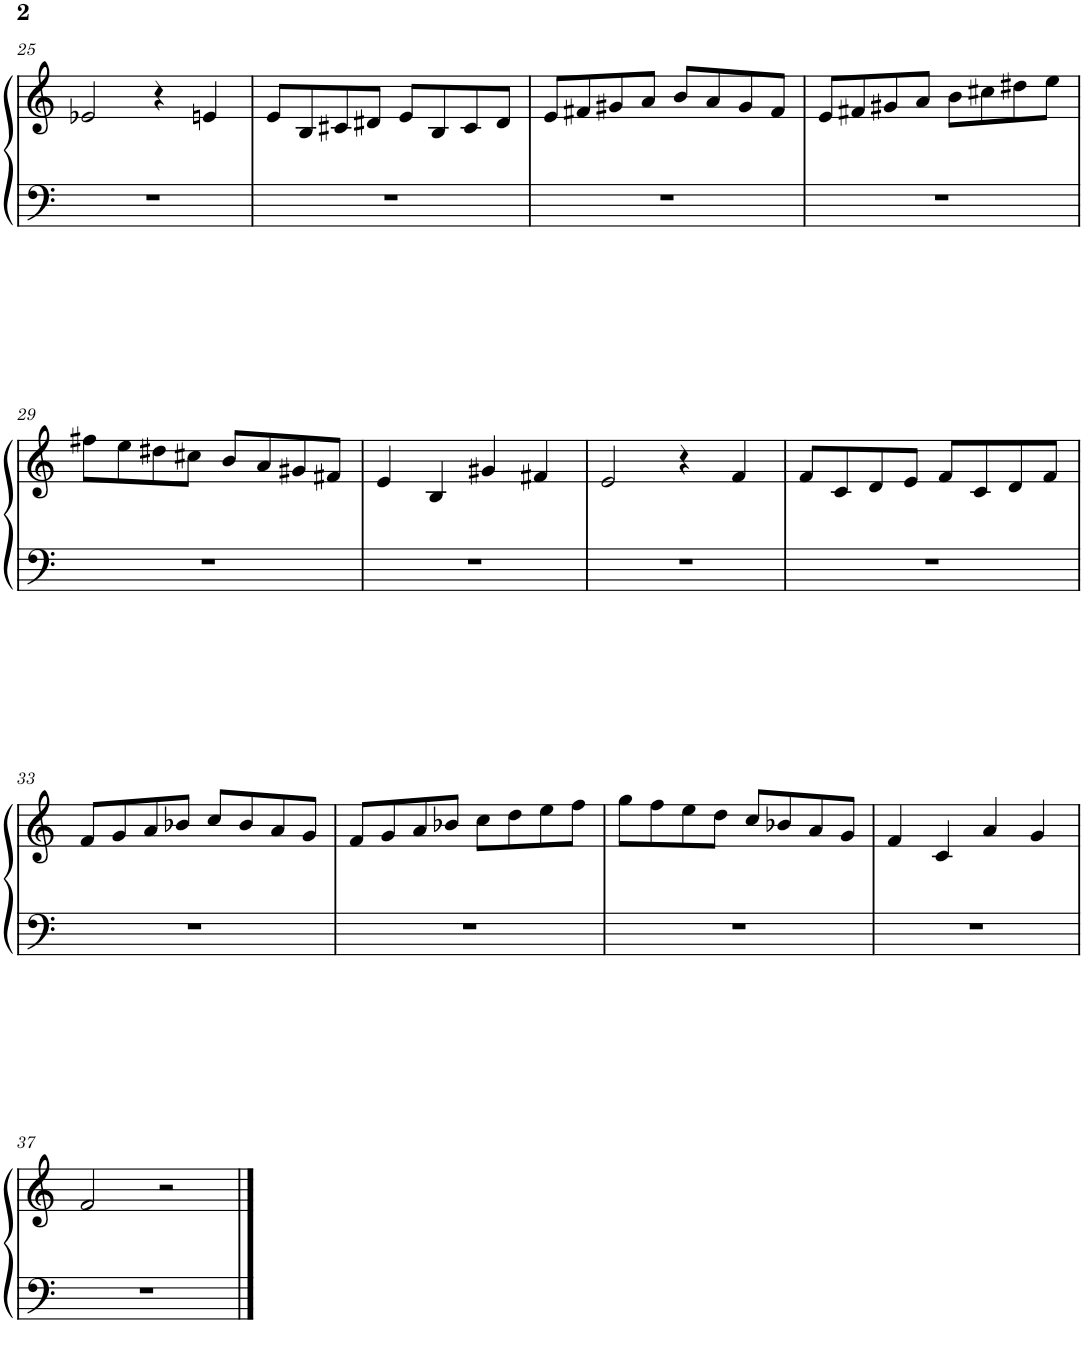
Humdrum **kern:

**kern	**kern
*part1	*part1
*staff2	*staff1
*I"Piano	*
*I'Pno.	*
!!LO:PB:g=z
*clefF4	*clefG2
*k[]	*k[]
*M4/4	*M4/4
=25	=25
1r	2e-X/
.	4r
.	4en/
=26	=26
1r	8e/L
.	8B/
.	8c#X/
.	8d#X/J
.	8e/L
.	8B/
.	8c#/
.	8d#/J
=27	=27
1r	8e/L
.	8f#X/
.	8g#X/
.	8a/J
.	8b/L
.	8a/
.	8g#/
.	8f#/J
=28	=28
1r	8e/L
.	8f#X/
.	8g#X/
.	8a/J
.	8b\L
.	8cc#X\
.	8dd#X\
.	8ee\J
!!LO:LB:g=z
=29	=29
1r	8ff#X\L
.	8ee\
.	8dd#X\
.	8cc#X\J
.	8b/L
.	8a/
.	8g#X/
.	8f#X/J
=30	=30
1r	4e/
.	4B/
.	4g#X/
.	4f#X/
=31	=31
1r	2e/
.	4r
.	4f/
=32	=32
1r	8f/L
.	8c/
.	8d/
.	8e/J
.	8f/L
.	8c/
.	8d/
.	8f/J
!!LO:LB:g=z
=33	=33
1r	8f/L
.	8g/
.	8a/
.	8b-X/J
.	8cc/L
.	8b-/
.	8a/
.	8g/J
=34	=34
1r	8f/L
.	8g/
.	8a/
.	8b-X/J
.	8cc\L
.	8dd\
.	8ee\
.	8ff\J
=35	=35
1r	8gg\L
.	8ff\
.	8ee\
.	8dd\J
.	8cc/L
.	8b-X/
.	8a/
.	8g/J
=36	=36
1r	4f/
.	4c/
.	4a/
.	4g/
!!LO:LB:g=z
=37	=37
1r	2f/
.	2r
==	==
*-	*-
